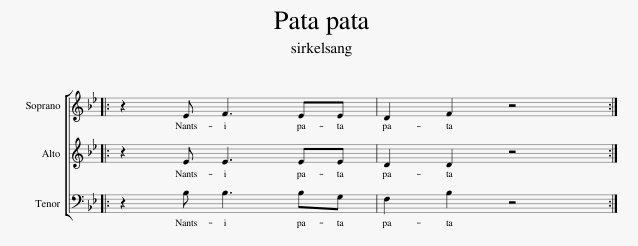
X:1
%%score [ 1 2 3 ]
L:1/8
M:none
I:linebreak $
K:Bb
V:1 treble
V:2 treble
V:3 bass
V:1
|: z2 E F3 EE | D2 F2 z4 :| %2
V:2
|: z2 E E3 EE | D2 D2 z4 :| %2
V:3
|: z2 B, B,3 B,G, | F,2 B,2 z4 :| %2
